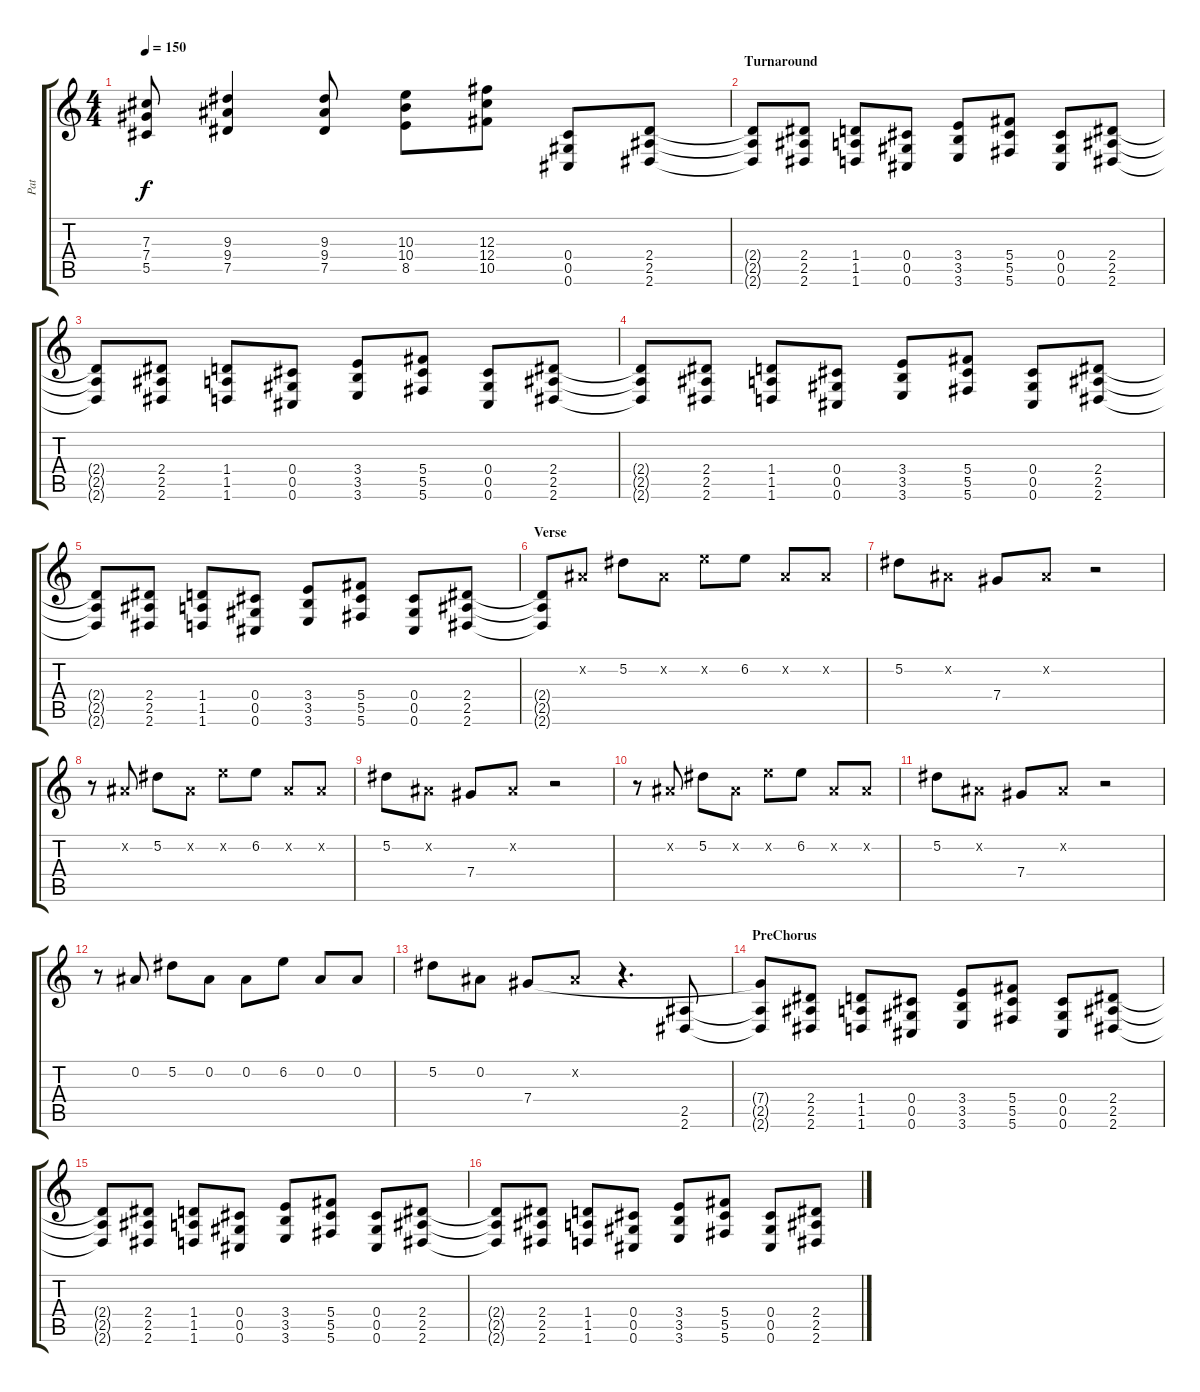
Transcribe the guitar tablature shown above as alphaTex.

\track ("Pat" "Pat") {instrument distortionguitar}
\staff {score tabs}
\tuning (Eb4 Bb3 Gb3 Db3 Ab2 Db2) {hide}
\ts (4 4)
\tempo 150
\clef g2
\ks c
(7.3{t} 7.4{t} 5.5{t}).8{dy f} (9.3 9.4 7.5).4 (9.3 9.4 7.5).8 (10.3 10.4 8.5).8 (12.3 12.4 10.5).8 (0.4 0.5 0.6).8 (2.4 2.5 2.6).8 |
\section ("" "Turnaround")
(2.4{t} 2.5{t} 2.6{t}).8 (2.4 2.5 2.6).8 (1.4 1.5 1.6).8 (0.4 0.5 0.6).8 (3.4 3.5 3.6).8 (5.4 5.5 5.6).8 (0.4 0.5 0.6).8 (2.4 2.5 2.6).8 |
(2.4{t} 2.5{t} 2.6{t}).8 (2.4 2.5 2.6).8 (1.4 1.5 1.6).8 (0.4 0.5 0.6).8 (3.4 3.5 3.6).8 (5.4 5.5 5.6).8 (0.4 0.5 0.6).8 (2.4 2.5 2.6).8 |
(2.4{t} 2.5{t} 2.6{t}).8 (2.4 2.5 2.6).8 (1.4 1.5 1.6).8 (0.4 0.5 0.6).8 (3.4 3.5 3.6).8 (5.4 5.5 5.6).8 (0.4 0.5 0.6).8 (2.4 2.5 2.6).8 |
(2.4{t} 2.5{t} 2.6{t}).8 (2.4 2.5 2.6).8 (1.4 1.5 1.6).8 (0.4 0.5 0.6).8 (3.4 3.5 3.6).8 (5.4 5.5 5.6).8 (0.4 0.5 0.6).8 (2.4 2.5 2.6).8 |
\section ("" "Verse")
(2.4{t} 2.5{t} 2.6{t}).8 0.2{x}.8 5.2.8 0.2{x}.8 6.2{x}.8 6.2.8 0.2{x}.8 0.2{x}.8 |
5.2.8 0.2{x}.8 7.4.8 0.2{x}.8 r.2 |
r.8 0.2{x}.8 5.2.8 0.2{x}.8 6.2{x}.8 6.2.8 0.2{x}.8 0.2{x}.8 |
5.2.8 0.2{x}.8 7.4.8 0.2{x}.8 r.2 |
r.8 0.2{x}.8 5.2.8 0.2{x}.8 6.2{x}.8 6.2.8 0.2{x}.8 0.2{x}.8 |
5.2.8 0.2{x}.8 7.4.8 0.2{x}.8 r.2 |
r.8 0.2.8 5.2.8 0.2.8 0.2.8 6.2.8 0.2.8 0.2.8 |
5.2.8 0.2.8 7.4.8 0.2{x}.8 r.4{d} (2.5 2.6).8 |
\section ("" "PreChorus")
(7.4{t} 2.5{t} 2.6{t}).8 (2.4 2.5 2.6).8 (1.4 1.5 1.6).8 (0.4 0.5 0.6).8 (3.4 3.5 3.6).8 (5.4 5.5 5.6).8 (0.4 0.5 0.6).8 (2.4 2.5 2.6).8 |
(2.4{t} 2.5{t} 2.6{t}).8 (2.4 2.5 2.6).8 (1.4 1.5 1.6).8 (0.4 0.5 0.6).8 (3.4 3.5 3.6).8 (5.4 5.5 5.6).8 (0.4 0.5 0.6).8 (2.4 2.5 2.6).8 |
(2.4{t} 2.5{t} 2.6{t}).8 (2.4 2.5 2.6).8 (1.4 1.5 1.6).8 (0.4 0.5 0.6).8 (3.4 3.5 3.6).8 (5.4 5.5 5.6).8 (0.4 0.5 0.6).8 (2.4 2.5 2.6).8
